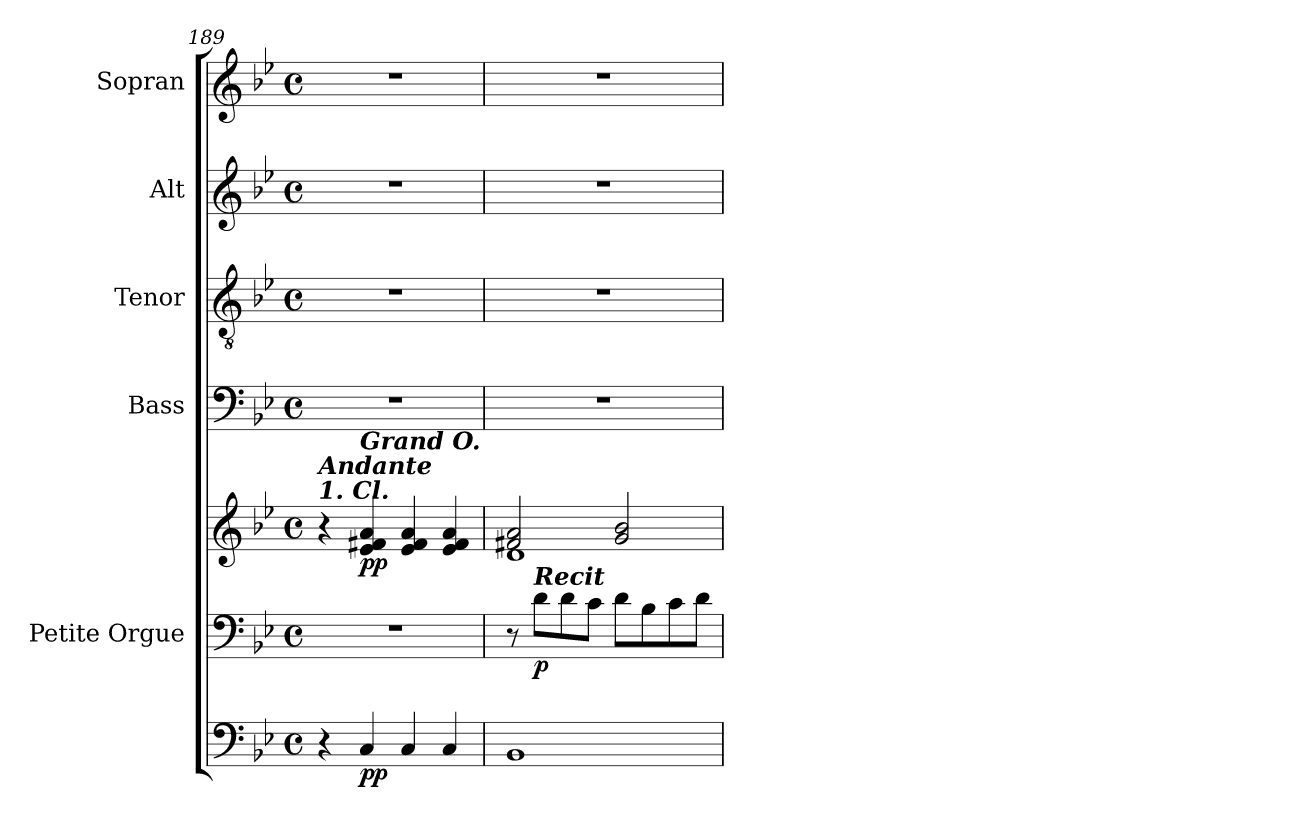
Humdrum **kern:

**kern	**dynam	**kern	**kern	**dynam	**kern	**kern	**kern	**kern
*part6	*part6	*part5	*part5	*part5	*part4	*part3	*part2	*part1
*staff7	*staff7	*staff6	*staff5	*staff5/6	*staff4	*staff3	*staff2	*staff1
*	*	*I"Petite Orgue	*	*	*I"Bass	*I"Tenor	*I"Alt	*I"Sopran
*	*	*I'Org. 1	*	*	*I'B.	*I'T.	*I'A.	*I'S.
!!LO:PB:g=z
*clefF4	*	*clefF4	*clefG2	*	*clefF4	*clefGv2	*clefG2	*clefG2
*k[b-e-]	*	*k[b-e-]	*k[b-e-]	*	*k[b-e-]	*k[b-e-]	*k[b-e-]	*k[b-e-]
*B-:	*	*B-:	*B-:	*	*B-:	*B-:	*B-:	*B-:
*M4/4	*	*M4/4	*M4/4	*	*M4/4	*M4/4	*M4/4	*M4/4
*met(c)	*	*met(c)	*met(c)	*	*met(c)	*met(c)	*met(c)	*met(c)
=189	=189	=189	=189	=189	=189	=189	=189	=189
!	!	!	!LO:TX:a:Bi:t=1. Cl.	!	!	!	!	!
!	!	!	!LO:TX:a:Bi:t=Andante	!	!	!	!	!
4r	.	1r	4r	.	1r	1r	1r	1r
!	!	!	!LO:TX:a:Bi:t=Grand O.	!	!	!	!	!
!	!LO:DY:b	!	!	!LO:DY:b	!	!	!	!
4C/	pp	.	4e-/ 4f#X/ 4a/	pp	.	.	.	.
4C/	.	.	4e-/ 4f#/ 4a/	.	.	.	.	.
4C/	.	.	4e-/ 4f#/ 4a/	.	.	.	.	.
=190	=190	=190	=190	=190	=190	=190	=190	=190
*	*	*	*^	*	*	*	*	*
1BB-	.	8r	2f#X/ 2a/	1d	.	1r	1r	1r	1r
!	!	!LO:TX:a:Bi:t=Recit	!	!	!	!	!	!	!
!	!	!	!	!	!LO:DY:b=2	!	!	!	!
.	.	8d\L	.	.	p	.	.	.	.
.	.	8d\	.	.	.	.	.	.	.
.	.	8c\J	.	.	.	.	.	.	.
.	.	8d\L	2g/ 2b-/	.	.	.	.	.	.
.	.	8B-\	.	.	.	.	.	.	.
.	.	8c\	.	.	.	.	.	.	.
.	.	8d\J	.	.	.	.	.	.	.
*	*	*	*v	*v	*	*	*	*	*
=	=	=	=	=	=	=	=	=
*-	*-	*-	*-	*-	*-	*-	*-	*-
